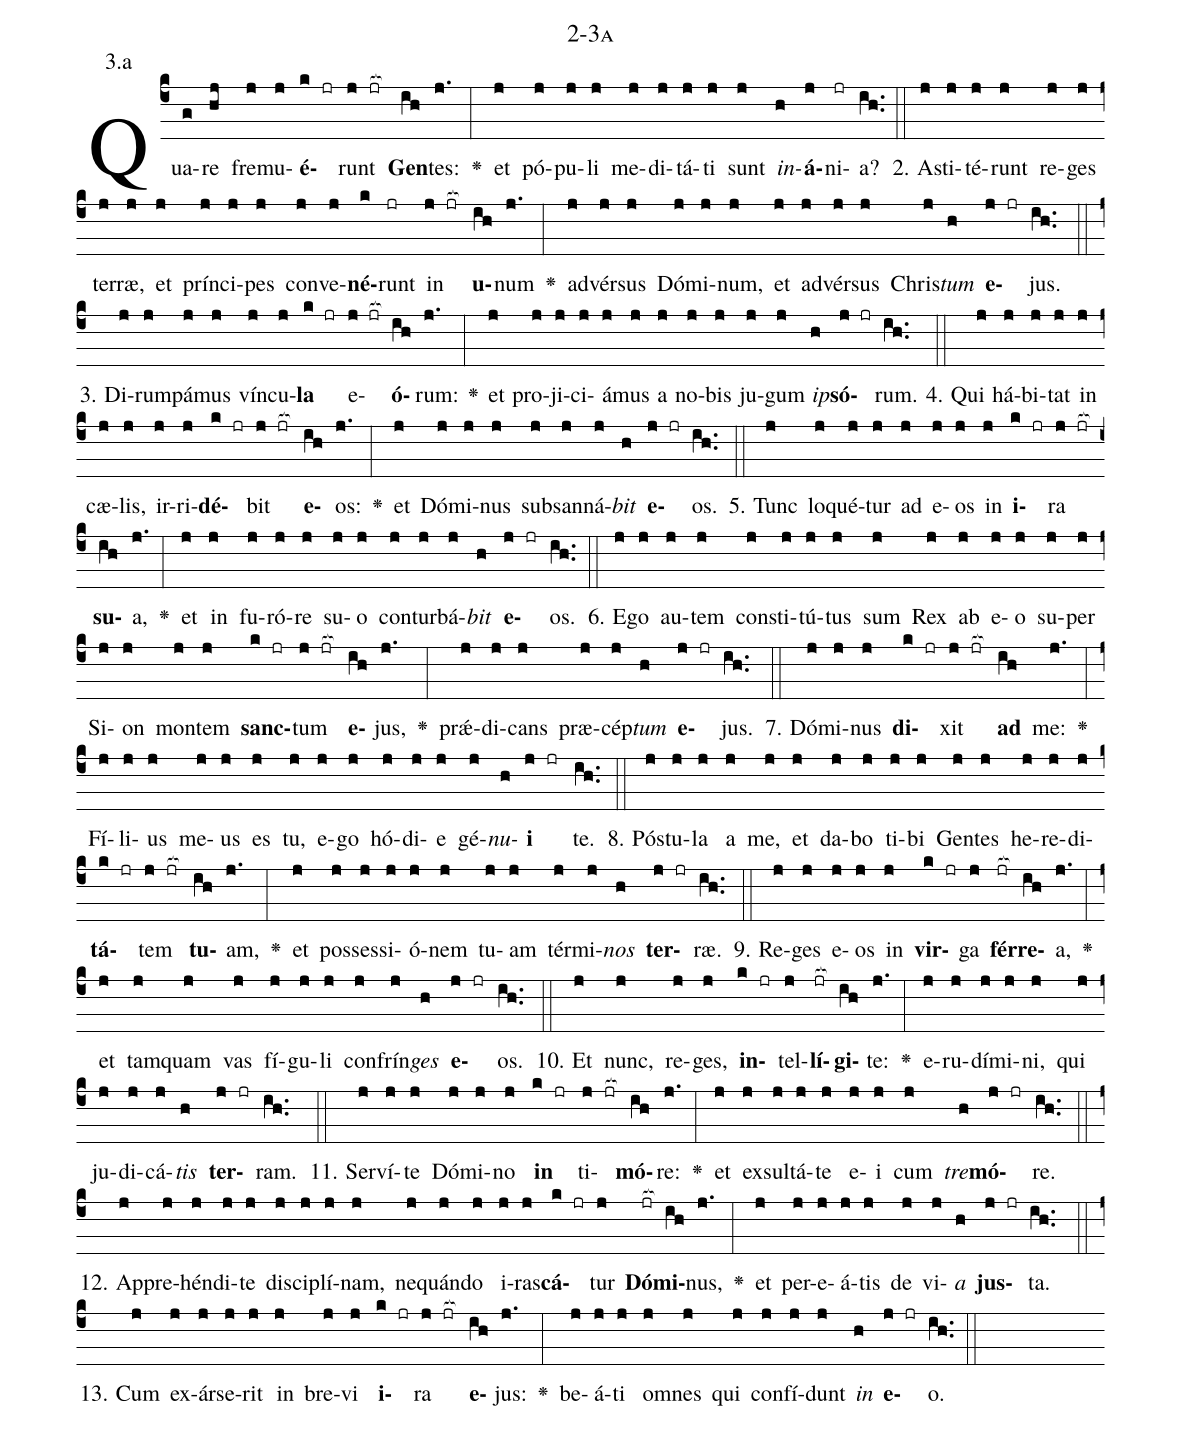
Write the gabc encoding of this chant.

name: 2-3a;
annotation: 3.a;
%%
(c4)Qua(g)re(hj) fre(j)mu(j)<b>é</b>(k jr)runt(j jr[ocb:1{]) <b>Gen</b>(ih[ocb:0}])tes:(j.) <v>\greheightstar</v>(:) et(j) pó(j)pu(j)li(j) me(j)di(j)tá(j)ti(j) sunt(j) <i>in</i>(h)<b>á</b>(j)ni(jr)a?(ih..) (::)
2. A(j)sti(j)té(j)runt(j) re(j)ges(j) ter(j)ræ,(j) et(j) prín(j)ci(j)pes(j) con(j)ve(j)<b>né</b>(k)runt(jr) in(j jr[ocb:1{]) <b>u</b>(ih[ocb:0}])num(j.) <v>\greheightstar</v>(:) ad(j)vér(j)sus(j) Dó(j)mi(j)num,(j) et(j) ad(j)vér(j)sus(j) Chris(j)<i>tum</i>(h) <b>e</b>(j jr)jus.(ih..) (::)
3. Di(j)rum(j)pá(j)mus(j) vín(j)cu(j)<b>la</b>(k jr) e(j jr[ocb:1{])<b>ó</b>(ih[ocb:0}])rum:(j.) <v>\greheightstar</v>(:) et(j) pro(j)ji(j)ci(j)á(j)mus(j) a(j) no(j)bis(j) ju(j)gum(j) <i>ip</i>(h)<b>só</b>(j jr)rum.(ih..) (::)
4. Qui(j) há(j)bi(j)tat(j) in(j) cæ(j)lis,(j) ir(j)ri(j)<b>dé</b>(k jr)bit(j jr[ocb:1{]) <b>e</b>(ih[ocb:0}])os:(j.) <v>\greheightstar</v>(:) et(j) Dó(j)mi(j)nus(j) sub(j)san(j)ná(j)<i>bit</i>(h) <b>e</b>(j jr)os.(ih..) (::)
5. Tunc(j) lo(j)qué(j)tur(j) ad(j) e(j)os(j) in(j) <b>i</b>(k jr)ra(j jr[ocb:1{]) <b>su</b>(ih[ocb:0}])a,(j.) <v>\greheightstar</v>(:) et(j) in(j) fu(j)ró(j)re(j) su(j)o(j) con(j)tur(j)bá(j)<i>bit</i>(h) <b>e</b>(j jr)os.(ih..) (::)
6. E(j)go(j) au(j)tem(j) con(j)sti(j)tú(j)tus(j) sum(j) Rex(j) ab(j) e(j)o(j) su(j)per(j) Si(j)on(j) mon(j)tem(j) <b>sanc</b>(k jr)tum(j jr[ocb:1{]) <b>e</b>(ih[ocb:0}])jus,(j.) <v>\greheightstar</v>(:) prǽ(j)di(j)cans(j) præ(j)cép(j)<i>tum</i>(h) <b>e</b>(j jr)jus.(ih..) (::)
7. Dó(j)mi(j)nus(j) <b>di</b>(k jr)xit(j jr[ocb:1{]) <b>ad</b>(ih[ocb:0}]) me:(j.) <v>\greheightstar</v>(:) Fí(j)li(j)us(j) me(j)us(j) es(j) tu,(j) e(j)go(j) hó(j)di(j)e(j) gé(j)<i>nu</i>(h)<b>i</b>(j jr) te.(ih..) (::)
8. Pós(j)tu(j)la(j) a(j) me,(j) et(j) da(j)bo(j) ti(j)bi(j) Gen(j)tes(j) he(j)re(j)di(j)<b>tá</b>(k jr)tem(j jr[ocb:1{]) <b>tu</b>(ih[ocb:0}])am,(j.) <v>\greheightstar</v>(:) et(j) pos(j)ses(j)si(j)ó(j)nem(j) tu(j)am(j) tér(j)mi(j)<i>nos</i>(h) <b>ter</b>(j jr)ræ.(ih..) (::)
9. Re(j)ges(j) e(j)os(j) in(j) <b>vir</b>(k jr)ga(j) <b>fér</b>(jr[ocb:1{])<b>re</b>(ih[ocb:0}])a,(j.) <v>\greheightstar</v>(:) et(j) tam(j)quam(j) vas(j) fí(j)gu(j)li(j) con(j)frín(j)<i>ges</i>(h) <b>e</b>(j jr)os.(ih..) (::)
10. Et(j) nunc,(j) re(j)ges,(j) <b>in</b>(k jr)tel(j)<b>lí</b>(jr[ocb:1{])<b>gi</b>(ih[ocb:0}])te:(j.) <v>\greheightstar</v>(:) e(j)ru(j)dí(j)mi(j)ni,(j) qui(j) ju(j)di(j)cá(j)<i>tis</i>(h) <b>ter</b>(j jr)ram.(ih..) (::)
11. Ser(j)ví(j)te(j) Dó(j)mi(j)no(j) <b>in</b>(k jr) ti(j jr[ocb:1{])<b>mó</b>(ih[ocb:0}])re:(j.) <v>\greheightstar</v>(:) et(j) ex(j)sul(j)tá(j)te(j) e(j)i(j) cum(j) <i>tre</i>(h)<b>mó</b>(j jr)re.(ih..) (::)
12. Ap(j)pre(j)hén(j)di(j)te(j) di(j)sci(j)plí(j)nam,(j) ne(j)quán(j)do(j) i(j)ras(j)<b>cá</b>(k jr)tur(j) <b>Dó</b>(jr[ocb:1{])<b>mi</b>(ih[ocb:0}])nus,(j.) <v>\greheightstar</v>(:) et(j) per(j)e(j)á(j)tis(j) de(j) vi(j)<i>a</i>(h) <b>jus</b>(j jr)ta.(ih..) (::)
13. Cum(j) ex(j)ár(j)se(j)rit(j) in(j) bre(j)vi(j) <b>i</b>(k jr)ra(j jr[ocb:1{]) <b>e</b>(ih[ocb:0}])jus:(j.) <v>\greheightstar</v>(:) be(j)á(j)ti(j) om(j)nes(j) qui(j) con(j)fí(j)dunt(j) <i>in</i>(h) <b>e</b>(j jr)o.(ih..) (::)
